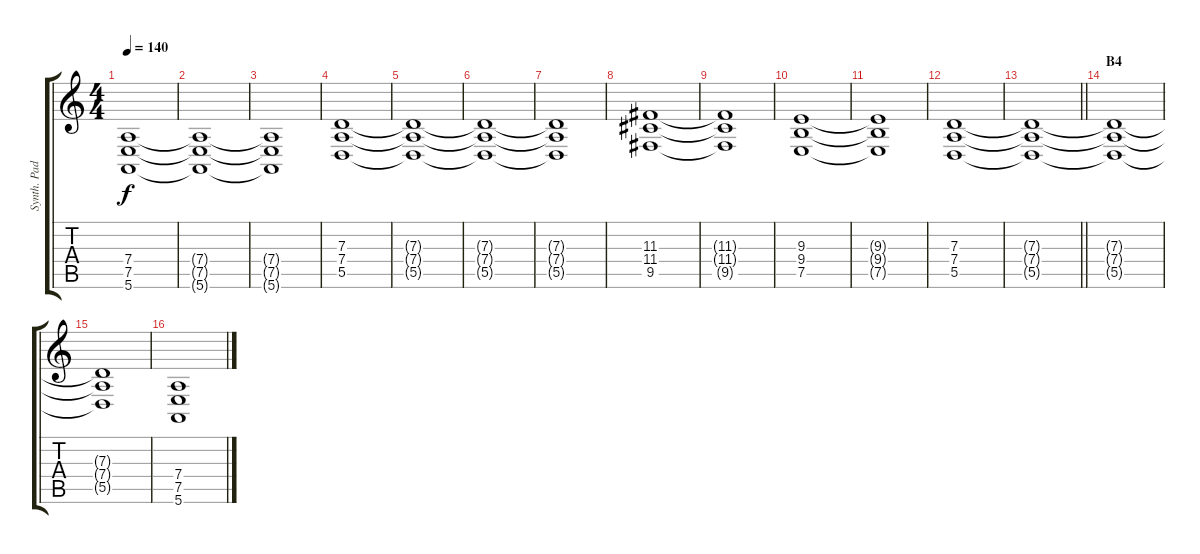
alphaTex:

\track ("Synth. Pads" "Synth. Pad") {instrument pad2warm}
\staff {score tabs}
\tuning (E4 B3 G3 D3 A2 E2) {hide}
\ts (4 4)
\tempo 140
\clef g2
\ks c
(7.4{t} 7.5{t} 5.6{t}).1{dy f} |
(7.4{t} 7.5{t} 5.6{t}).1 |
(7.4{t} 7.5{t} 5.6{t}).1 |
(7.3 7.4 5.5).1 |
(7.3{t} 7.4{t} 5.5{t}).1 |
(7.3{t} 7.4{t} 5.5{t}).1 |
(7.3{t} 7.4{t} 5.5{t}).1 |
(11.3 11.4 9.5).1 |
(11.3{t} 11.4{t} 9.5{t}).1 |
(9.3 9.4 7.5).1 |
(9.3{t} 9.4{t} 7.5{t}).1 |
(7.3 7.4 5.5).1 |
\barLineRight lightlight
(7.3{t} 7.4{t} 5.5{t}).1 |
\section ("" "B4")
(7.3{t} 7.4{t} 5.5{t}).1 |
(7.3{t} 7.4{t} 5.5{t}).1 |
(7.4 7.5 5.6).1
